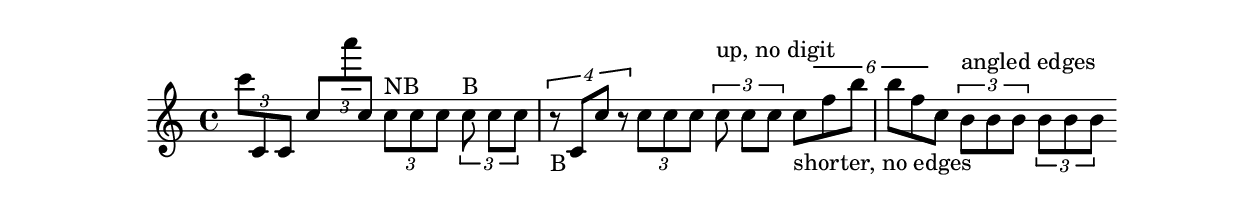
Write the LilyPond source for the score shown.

\header {
texidoc = "Tuplet bracket formatting supports numerous options:
NB should have no bracket, B should have bracket.
"
}
 

\version "1.7.6"


\score { 
    \context Voice \notes\relative c'' {

 	\times 2/3 { c'8 c,, c }
 	\times 2/3 { c'8 c'' c,, }

	
 	\times 2/3 { [c8^"NB" c c]  }
	
 	\times 2/3 { c8^"B" [c c]  }
 	\times 2/4 { r8_"B" [c, c'] r8 }
	
 	\property Voice.TupletBracket \override #'bracket-visibility = #'if-no-beam  
 	\times 2/3 { [c8 c c]  }
	
	\property Voice.TupletBracket \override #'direction = #1
 	\property Voice.TupletBracket \override #'number-visibility = ##f
 	\times 2/3 { c8^""^""^"up, no digit" [c c]  }
 	\property Voice.TupletBracket \revert #'number-visibility

	\property Voice.TupletBracket \override #'bracket-visibility = ##t
	\property Voice.TupletBracket \override #'edge-height = #'(0.0 . 0.0)
	\property Voice.TupletBracket \override #'shorten-pair = #'(2.0 . 2.0)
	\times 4/6 { c_"shorter, no edges" f b  b f c}	
	\property Voice.TupletBracket \revert #'edge-height
	\property Voice.TupletBracket \revert #'shorten-pair
    	\property Voice.TupletBracket \override #'edge-widen = #'(0.5 . 0.5)
	\times 2/3 { b^""^""^"angled edges" b b }
 	\property Voice.TupletBracket \revert #'direction
	\times 2/3 { b b b }

    }
}
%% new-chords-done %%
